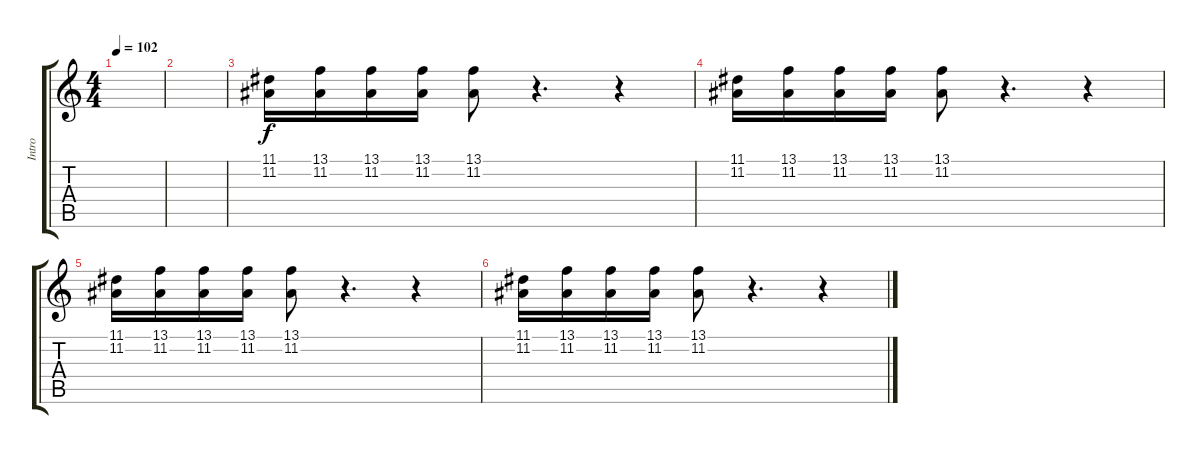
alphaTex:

\track ("Intro" "Intro") {instrument brasssection}
\staff {score tabs}
\tuning (E4 B3 G3 D3 A2 E2) {hide}
\ts (4 4)
\tempo 102
\clef g2
\ks c
|
|
(11.1 11.2).16 (13.1 11.2).16 (13.1 11.2).16 (13.1 11.2).16 (13.1 11.2).8 r.4{d} r.4 |
(11.1 11.2).16 (13.1 11.2).16 (13.1 11.2).16 (13.1 11.2).16 (13.1 11.2).8 r.4{d} r.4 |
(11.1 11.2).16 (13.1 11.2).16 (13.1 11.2).16 (13.1 11.2).16 (13.1 11.2).8 r.4{d} r.4 |
(11.1 11.2).16 (13.1 11.2).16 (13.1 11.2).16 (13.1 11.2).16 (13.1 11.2).8 r.4{d} r.4
